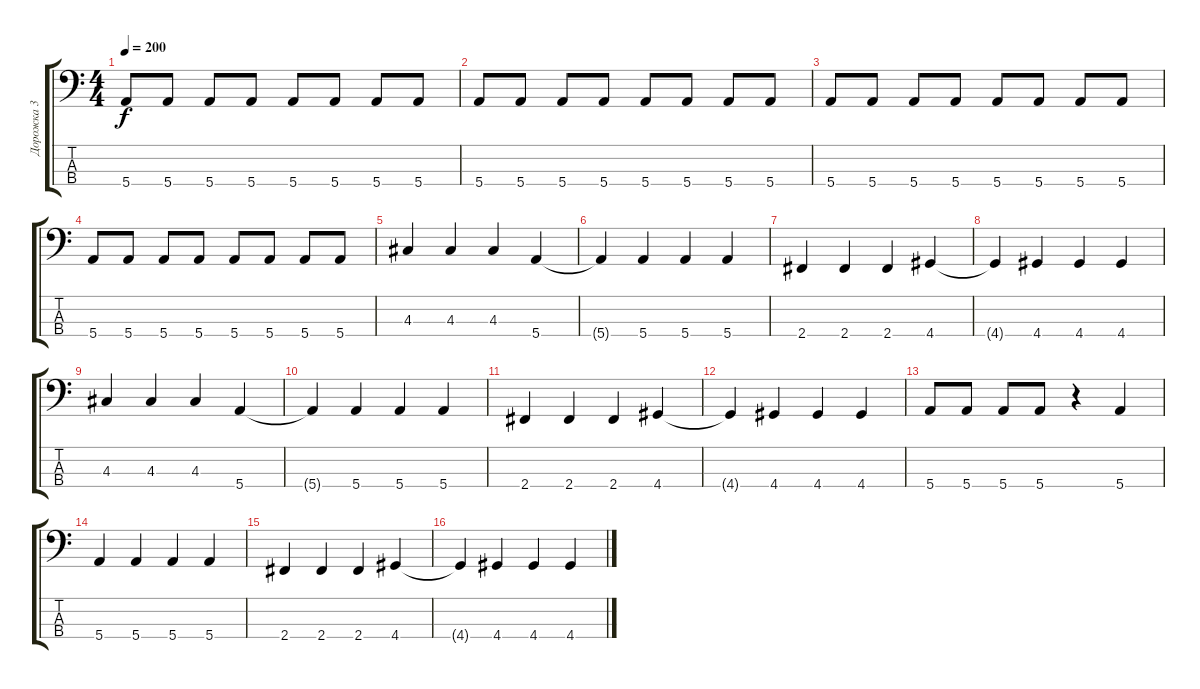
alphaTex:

\track ("Дорожка 3" "Дорожка 3") {instrument electricbassfinger}
\staff {score tabs}
\tuning (G2 D2 A1 E1) {hide}
\ts (4 4)
\tempo 200
\clef f4
\ks c
5.4.8{dy f} 5.4.8 5.4.8 5.4.8 5.4.8 5.4.8 5.4.8 5.4.8 |
5.4.8 5.4.8 5.4.8 5.4.8 5.4.8 5.4.8 5.4.8 5.4.8 |
5.4.8 5.4.8 5.4.8 5.4.8 5.4.8 5.4.8 5.4.8 5.4.8 |
5.4.8 5.4.8 5.4.8 5.4.8 5.4.8 5.4.8 5.4.8 5.4.8 |
4.3.4 4.3.4 4.3.4 5.4.4 |
5.4{t}.4 5.4.4 5.4.4 5.4.4 |
2.4.4 2.4.4 2.4.4 4.4.4 |
4.4{t}.4 4.4.4 4.4.4 4.4.4 |
4.3.4 4.3.4 4.3.4 5.4.4 |
5.4{t}.4 5.4.4 5.4.4 5.4.4 |
2.4.4 2.4.4 2.4.4 4.4.4 |
4.4{t}.4 4.4.4 4.4.4 4.4.4 |
5.4.8 5.4.8 5.4.8 5.4.8 r.4 5.4.4 |
5.4.4 5.4.4 5.4.4 5.4.4 |
2.4.4 2.4.4 2.4.4 4.4.4 |
4.4{t}.4 4.4.4 4.4.4 4.4.4
